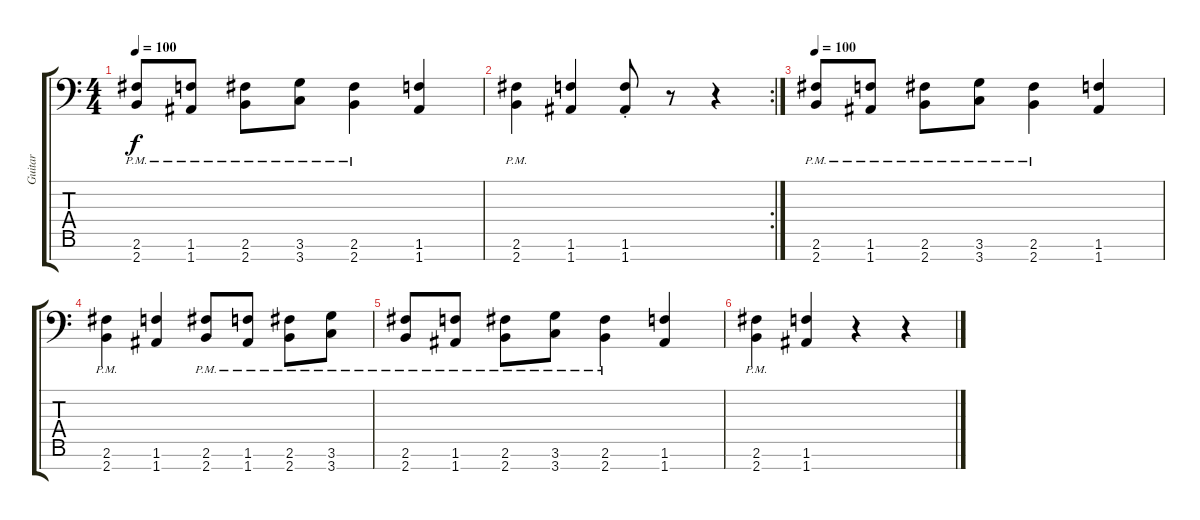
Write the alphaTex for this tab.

\track ("Guitar" "Guitar") {instrument distortionguitar}
\staff {score tabs}
\tuning (E4 B3 G3 D3 A2 E2 A1) {hide}
\ts (4 4)
\tempo 100
\clef f4
\ks c
(2.6{pm} 2.7{pm}).8{dy f} (1.6{pm} 1.7{pm}).8 (2.6{pm} 2.7{pm}).8 (3.6{pm} 3.7{pm}).8 (2.6{pm} 2.7{pm}).4 (1.6 1.7).4 |
\rc 2
(2.6{pm} 2.7{pm}).4 (1.6 1.7).4 (1.6 1.7{st}).8 r.8 r.4 |
\tempo 100
(2.6{pm} 2.7{pm}).8 (1.6{pm} 1.7{pm}).8 (2.6{pm} 2.7{pm}).8 (3.6{pm} 3.7{pm}).8 (2.6{pm} 2.7{pm}).4 (1.6 1.7).4 |
(2.6{pm} 2.7{pm}).4 (1.6 1.7).4 (2.6{pm} 2.7{pm}).8 (1.6{pm} 1.7{pm}).8 (2.6{pm} 2.7{pm}).8 (3.6{pm} 3.7{pm}).8 |
(2.6{pm} 2.7{pm}).8 (1.6{pm} 1.7{pm}).8 (2.6{pm} 2.7{pm}).8 (3.6{pm} 3.7{pm}).8 (2.6{pm} 2.7{pm}).4 (1.6 1.7).4 |
(2.6{pm} 2.7{pm}).4 (1.6 1.7).4 r.4 r.4
